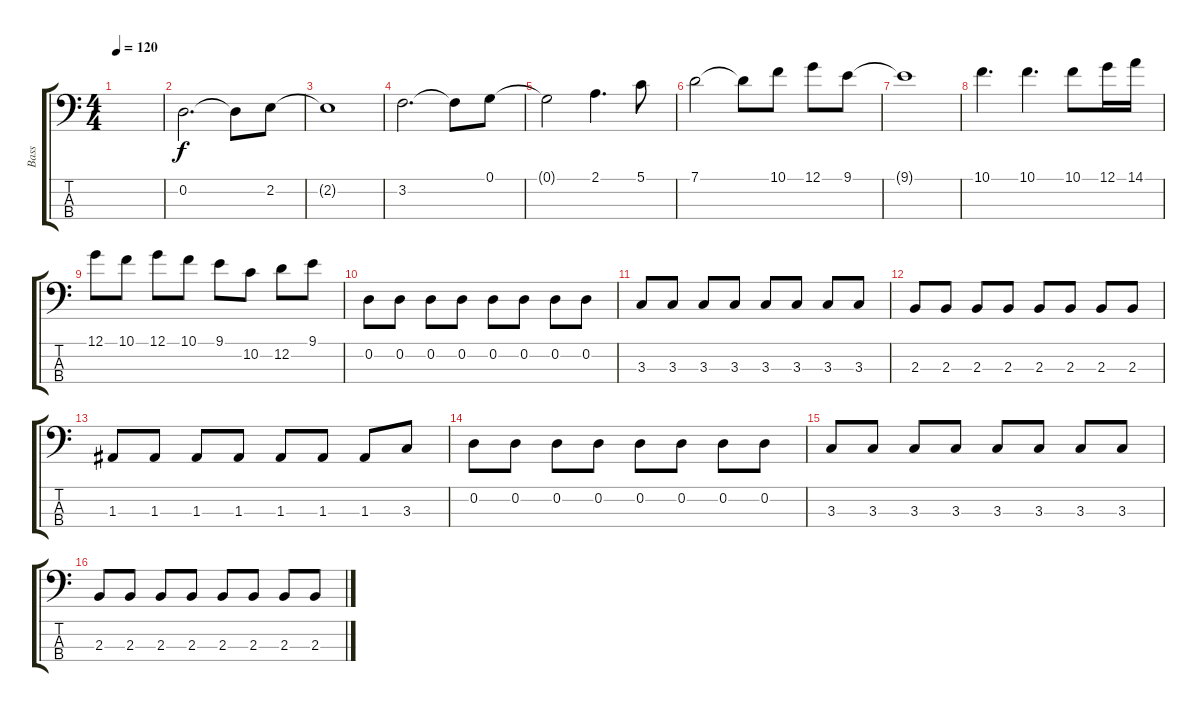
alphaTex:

\track ("Bass" "Bass") {instrument electricbassfinger}
\staff {score tabs}
\tuning (G2 D2 A1 E1) {hide}
\ts (4 4)
\tempo 120
\clef f4
\ks c
|
0.2.2{d} 0.2{t}.8 2.2.8 |
2.2{t}.1 |
3.2.2{d} 3.2{t}.8 0.1.8 |
0.1{t}.2 2.1.4{d} 5.1.8 |
7.1.2 7.1{t}.8 10.1.8 12.1.8 9.1.8 |
9.1{t}.1 |
10.1.4{d} 10.1.4{d} 10.1.8 12.1.16 14.1.16 |
12.1.8 10.1.8 12.1.8 10.1.8 9.1.8 10.2.8 12.2.8 9.1.8 |
0.2.8 0.2.8 0.2.8 0.2.8 0.2.8 0.2.8 0.2.8 0.2.8 |
3.3.8 3.3.8 3.3.8 3.3.8 3.3.8 3.3.8 3.3.8 3.3.8 |
2.3.8 2.3.8 2.3.8 2.3.8 2.3.8 2.3.8 2.3.8 2.3.8 |
1.3.8 1.3.8 1.3.8 1.3.8 1.3.8 1.3.8 1.3.8 3.3.8 |
0.2.8 0.2.8 0.2.8 0.2.8 0.2.8 0.2.8 0.2.8 0.2.8 |
3.3.8 3.3.8 3.3.8 3.3.8 3.3.8 3.3.8 3.3.8 3.3.8 |
2.3.8 2.3.8 2.3.8 2.3.8 2.3.8 2.3.8 2.3.8 2.3.8
